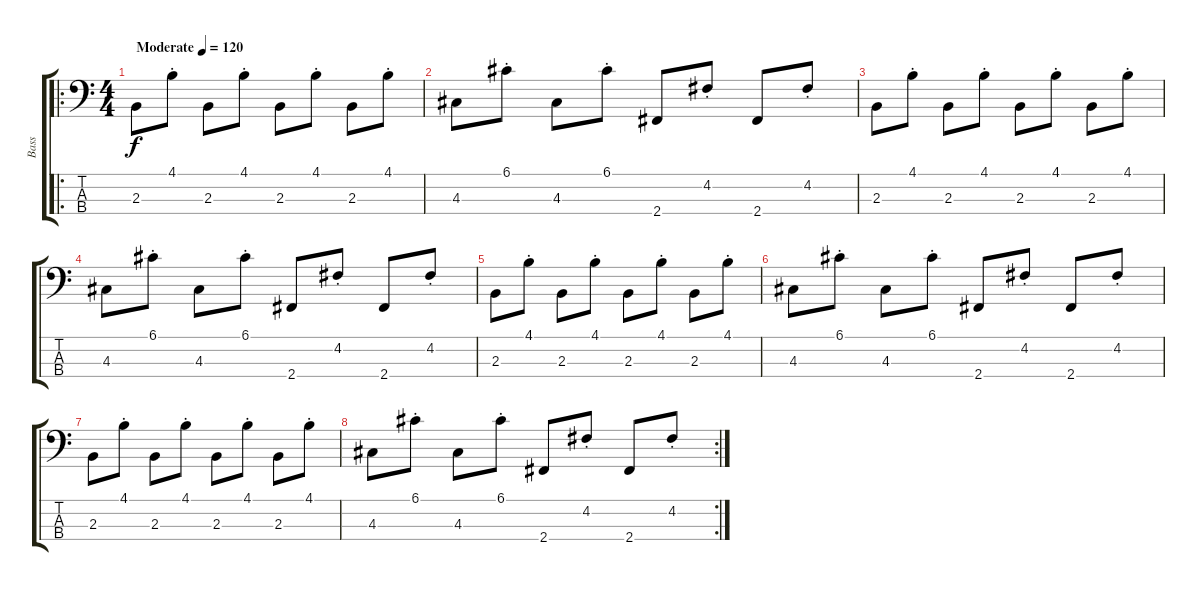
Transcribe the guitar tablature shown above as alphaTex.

\track ("Bass" "Bass") {instrument electricbassfinger}
\staff {score tabs}
\tuning (G2 D2 A1 E1) {hide}
\ro
\ts (4 4)
\tempo (120 "Moderate")
\clef f4
\ks c
2.3.8{dy f instrument electricbassfinger} 4.1{st}.8 2.3.8 4.1{st}.8 2.3.8 4.1{st}.8 2.3.8 4.1{st}.8 |
4.3.8 6.1{st}.8 4.3.8 6.1{st}.8 2.4.8 4.2{st}.8 2.4.8 4.2{st}.8 |
2.3.8 4.1{st}.8 2.3.8 4.1{st}.8 2.3.8 4.1{st}.8 2.3.8 4.1{st}.8 |
4.3.8 6.1{st}.8 4.3.8 6.1{st}.8 2.4.8 4.2{st}.8 2.4.8 4.2{st}.8 |
2.3.8 4.1{st}.8 2.3.8 4.1{st}.8 2.3.8 4.1{st}.8 2.3.8 4.1{st}.8 |
4.3.8 6.1{st}.8 4.3.8 6.1{st}.8 2.4.8 4.2{st}.8 2.4.8 4.2{st}.8 |
2.3.8 4.1{st}.8 2.3.8 4.1{st}.8 2.3.8 4.1{st}.8 2.3.8 4.1{st}.8 |
\rc 2
4.3.8 6.1{st}.8 4.3.8 6.1{st}.8 2.4.8 4.2{st}.8 2.4.8 4.2{st}.8
